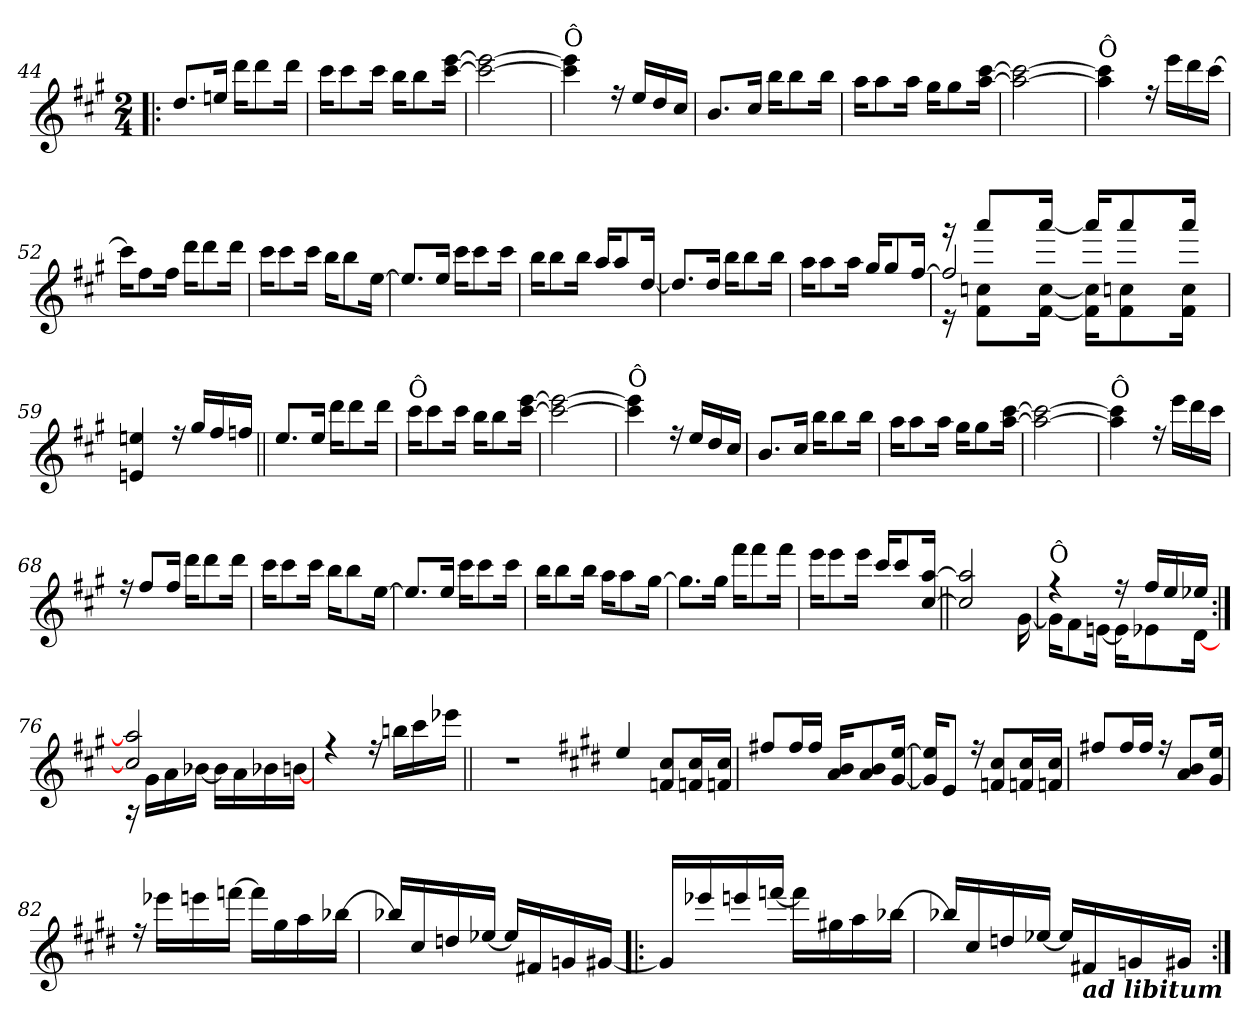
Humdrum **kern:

**kern
*part1
*staff1
*clefG2
*k[f#c#g#]
*A:
*M2/4
=44!|:
*^
8.dd/L	2ryy
16een/Jk	.
16ddd\KL	.
8ddd\	.
16ddd\Jk	.
=45	=45
16ccc#\KL	2ryy
8ccc#\	.
16ccc#\Jk	.
16bb\KL	.
8bb\	.
[<16ccc#\ [<16eee\Jk	.
=46	=46
2ccc#\_ 2eee\_	2ryy
!!LO:LB:g=z	!!
=47	=47
!LO:TX:a:t=Ô	!
4ccc#\] 4eee\]	2ryy
16rff	.
16ee/LL	.
16dd/	.
16cc#/JJ	.
=48	=48
8.b/L	2ryy
16cc#/Jk	.
16bb\KL	.
8bb\	.
16bb\Jk	.
=49	=49
16aa\KL	2ryy
8aa\	.
16aa\Jk	.
16gg#\KL	.
8gg#\	.
[<16aa\ [<16ccc#\Jk	.
=50	=50
2aa\_ 2ccc#\_	2ryy
=51	=51
!LO:TX:a:t=Ô	!
4aa\] 4ccc#\]	2ryy
16rff	.
16eee\LL	.
16ddd\	.
[<16ccc#\JJ	.
=52	=52
16ccc#\KL]	2ryy
8ff#\	.
16ff#\Jk	.
16ddd\KL	.
8ddd\	.
16ddd\Jk	.
!!LO:LB:g=z	!!
=53	=53
16ccc#\KL	4ryy
8ccc#\	.
16ccc#\Jk	.
16bb\KL	4ryy
8bb\	.
[<16ee\Jk	.
=54	=54
8.ee/L]	2ryy
16ee/Jk	.
16ccc#\KL	.
8ccc#\	.
16ccc#\Jk	.
=55	=55
16bb\KL	4ryy
8bb\	.
16bb\Jk	.
16aa/KL	4ryy
8aa/	.
[>16dd/Jk	.
=56	=56
8.dd/L]	2ryy
16dd/Jk	.
16bb\KL	.
8bb\	.
16bb\Jk	.
=57	=57
16aa\KL	2ryy
8aa\	.
16aa\Jk	.
16gg#/KL	.
8gg#/	.
[>16ff#/Jk	.
!!LO:LB:g=z	!!
=58	=58
*^	*^
2ff#/]	16re	16ryy	16rfff
.	8f#\ 8ccn\L	8a/yy 8ccn/yy 8ee-X/yy 8ff#/yyL	8aaa!/L
.	[<16f#\ [<16cc\Jk	8a/yy 8ccn/yy 8ee-X/yy 8ff#/yy	[>16aaa!/Jk
.	16f#\] 16cc\]KL	.	16aaa!/KL]
.	8f#\ 8ccn\	8a/yy 8ccn/yy 8ee-X/yy 8ff#/yy	8aaa!/
.	16f#\ 16cc\Jk	16a/yy 16ccn/yy 16ee-X/yy 16ff#/yyJk	16aaa!/Jk
*	*v	*v	*v
=59	=59
4en/ 4een/	2ryy
16rff	.
16gg#/LL	.
16ff#/	.
16ffn/JJ	.
=60||	=60||
8.ee/L	2ryy
16ee/Jk	.
16ddd\KL	.
8ddd\	.
16ddd\Jk	.
=61	=61
!LO:TX:a:t=Ô	!
16ccc#\KL	2ryy
8ccc#\	.
16ccc#\Jk	.
16bb\KL	.
8bb\	.
[<16ccc#\ [<16eee\Jk	.
=62	=62
2ccc#\_ 2eee\_	2ryy
!!LO:LB:g=z	!!
=63	=63
!LO:TX:a:t=Ô	!
4ccc#\] 4eee\]	2ryy
16rff	.
16ee/LL	.
16dd/	.
16cc#/JJ	.
=64	=64
8.b/L	2ryy
16cc#/Jk	.
16bb\KL	.
8bb\	.
16bb\Jk	.
=65	=65
16aa\KL	2ryy
8aa\	.
16aa\Jk	.
16gg#\KL	.
8gg#\	.
[<16aa\ [<16ccc#\Jk	.
=66	=66
2aa\_ 2ccc#\_	2ryy
=67	=67
!LO:TX:a:t=Ô	!
4aa\] 4ccc#\]	2ryy
16rff	.
16eee\LL	.
16ddd\	.
16ccc#\JJ	.
!!LO:LB:g=z	!!
=68	=68
16rff	2ryy
8ff#/L	.
16ff#/Jk	.
16ddd\KL	.
8ddd\	.
16ddd\Jk	.
=69	=69
16ccc#\KL	4ryy
8ccc#\	.
16ccc#\Jk	.
16bb\KL	4ryy
8bb\	.
[<16ee\Jk	.
=70	=70
8.ee/L]	2ryy
16ee/Jk	.
16ccc#\KL	.
8ccc#\	.
16ccc#\Jk	.
=71	=71
16bb\KL	4ryy
8bb\	.
16bb\Jk	.
16aa\KL	4ryy
8aa\	.
[<16gg#\Jk	.
=72	=72
8.gg#\L]	2ryy
16gg#\Jk	.
16fff#\KL	.
8fff#\	.
16fff#\Jk	.
!!LO:LB:g=z	!!
=73	=73
16eee\KL	2ryy
8eee\	.
16eee\Jk	.
16ccc#/KL	.
8ccc#/	.
[>16cc#/ [>16aa/Jk	.
=74||	=74||
*	*^
2cc#/] 2aa/]	4..ryy	2ryy
.	[<16g#!\	.
=75	=75	=75
!LO:TX:a:t=Ô	!	!
4rff	16g#!\KL]	2ryy
.	8f#!\	.
.	[<16en!\Jk	.
16rff	16e!\KL]	.
16ff#/LL	8e-X!\	.
16ee/	.	.
16ee-X/JJ	[<16d!\Jk	.
=76:|!	=76:|!	=76:|!
2cc#/] 2aa/]	16rG	4ryy
.	16g#!\LL	.
.	16a!\	.
.	[<16b-X!\JJ	.
.	16b-!\LL]	4ryy
.	16a!\	.
.	16b-X!\	.
.	[<16bn!\JJ	.
*	*v	*v
=77	=77
4rff	2ryy
16rff	.
16bbn\LL	.
16ccc#\	.
16eee-X\JJ	.
*v	*v
=77X771||
2r
!!LO:LB:g=z
=78-
*k[f#c#g#d#]
*E:
*^
4ee/	4ryy
8fn/ 8cc#/L	4ryy
16fn/ 16cc#/L	.
16fn/ 16cc#/JJ	.
=79	=79
8ff#X/L	4ryy
16ff#/L	.
16ff#/JJ	.
16a/ 16b/KL	4ryy
8a/ 8b/	.
[>16g#/ [>16ee/Jk	.
=80	=80
16g#/] 16een/]KL	4ryy
8e/J	.
16rff	.
8fn/ 8cc#/L	4ryy
16fn/ 16cc#/L	.
16fn/ 16cc#/JJ	.
=81	=81
8ff#X/L	4ryy
16ff#/L	.
16ff#/JJ	.
16rff	4ryy
8a/ 8b/L	.
16g#/ 16ee/Jk	.
!!LO:LB:g=z	!!
=82	=82
16rff	4ryy
16eee-X\LL	.
16eeen\	.
[<16fffn\JJ	.
16fff\LL]	4ryy
16gg#\	.
16aa\	.
[<16bb-X\JJ	.
=83	=83
16bb-X/LL]	4ryy
16cc#/	.
16ddn/	.
[>16ee-X/JJ	.
16ee-/LL]	4ryy
16f#X/	.
16gn/	.
[>16g#X/JJ	.
=84!|:	=84!|:
16g#/LL]	4ryy
16eee-X/	.
16eeen/	.
[>16fffn/JJ	.
16fff\LL]	4ryy
16gg#X\	.
16aa\	.
[<16bb-X\JJ	.
=85	=85
16bb-X/LL]	4ryy
16cc#/	.
16ddn/	.
[>16ee-X/JJ	.
16ee-/LL]	4ryy
!LO:TX:b:Bi:t=ad libitum	!
16f#X/	.
16gn/	.
16g#X/JJ	.
*v	*v
=:|!
*-
